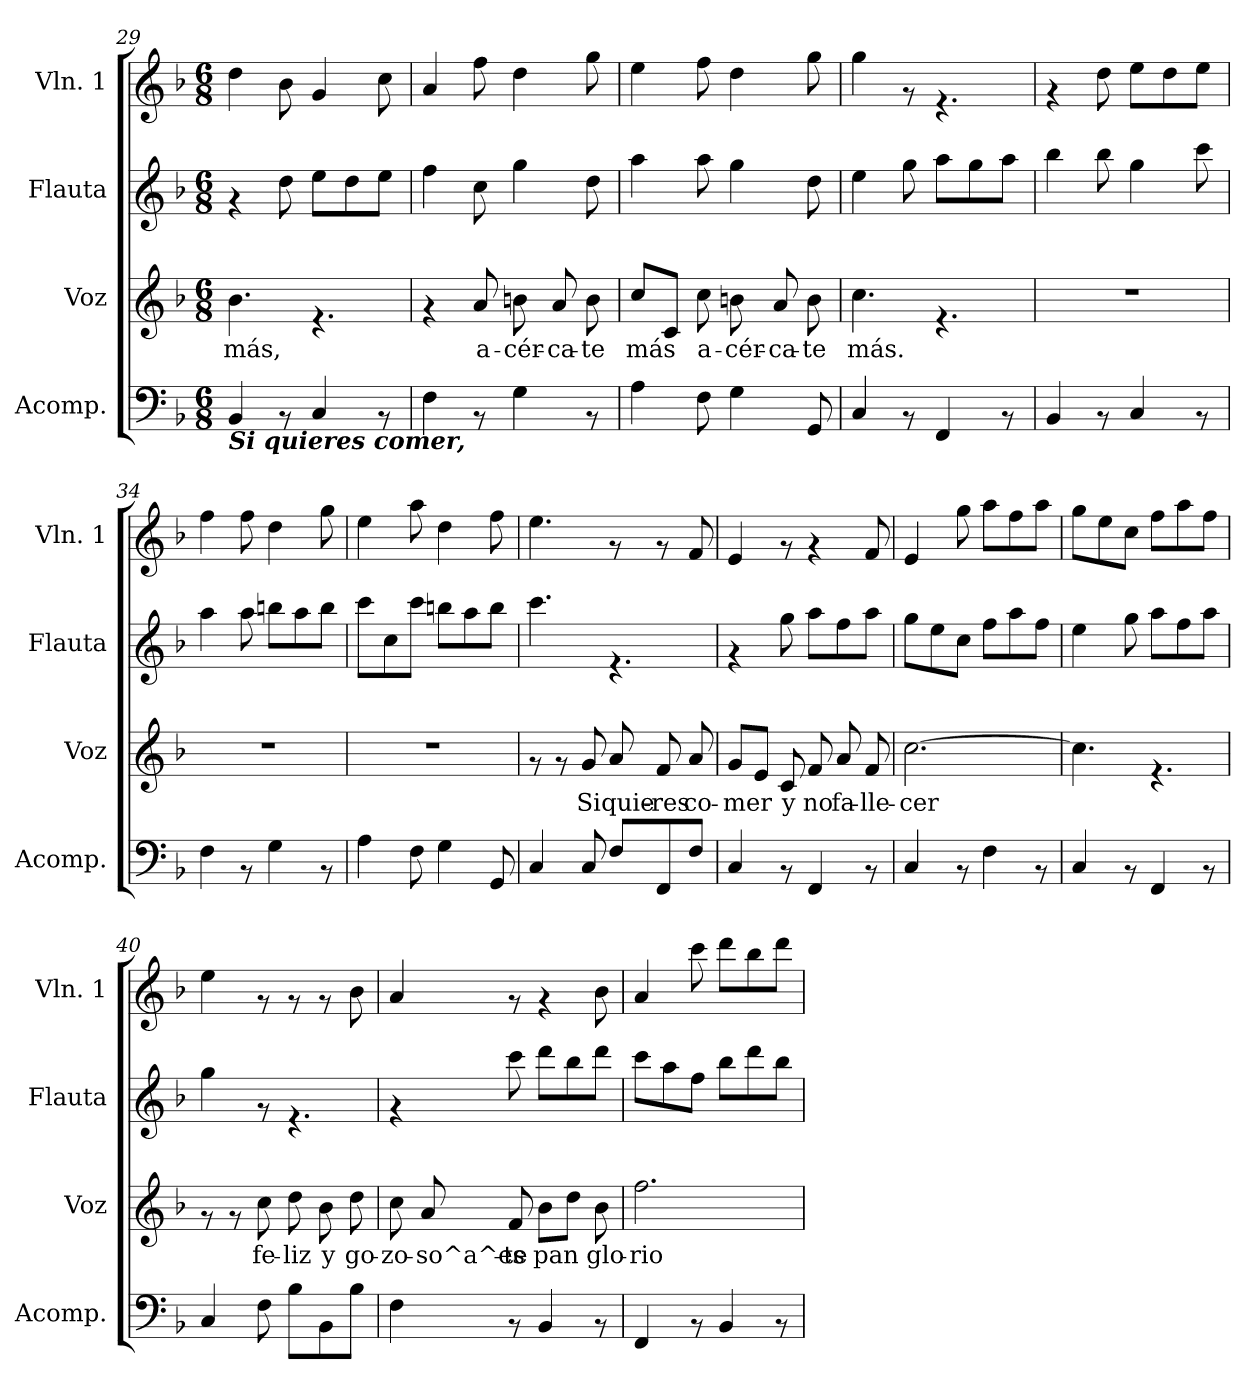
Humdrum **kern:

**kern	**kern	**text	**kern	**kern
*part4	*part3	*part3	*part2	*part1
*staff4	*staff3	*staff3	*staff2	*staff1
*I"Acomp.	*I"Voz	*	*I"Flauta	*I"Vln. 1
*I'Acomp.	*I'Voz	*	*I'Flauta	*I'Vln. 1
*clefF4	*clefG2	*	*clefG2	*clefG2
*k[b-]	*k[b-]	*	*k[b-]	*k[b-]
*F:	*F:	*	*F:	*F:
*M6/8	*M6/8	*	*M6/8	*M6/8
=29	=29	=29	=29	=29
!LO:TX:b:Bi:t=Si quieres comer,	!	!	!	!
!	!	!LO:LY:b	!	!
4BB-/	4.b-\	más,	4rf	4dd\
8rAA	.	.	8dd\	8b-\
4C/	4.rf	.	8ee\L	4g/
.	.	.	8dd\	.
8rAA	.	.	8ee\J	8cc\
=30	=30	=30	=30	=30
4F\	4rf	.	4ff\	4a/
!	!	!LO:LY:b	!	!
8rAA	8a/	a-	8cc\	8ff\
!	!	!LO:LY:b	!	!
4G\	8bn\	-cér-	4gg\	4dd\
!	!	!LO:LY:b	!	!
.	8a/	-ca-	.	.
!	!	!LO:LY:b	!	!
8rAA	8b\	-te	8dd\	8gg\
!!LO:PB:g=z
=31	=31	=31	=31	=31
!	!	!LO:LY:b	!	!
4A\	8cc/L	más	4aa\	4ee\
.	8c/J	.	.	.
!	!	!LO:LY:b	!	!
8F\	8cc\	a-	8aa\	8ff\
!	!	!LO:LY:b	!	!
4G\	8bn\	-cér-	4gg\	4dd\
!	!	!LO:LY:b	!	!
.	8a/	-ca-	.	.
!	!	!LO:LY:b	!	!
8GG/	8b\	-te	8dd\	8gg\
=32	=32	=32	=32	=32
!	!	!LO:LY:b	!	!
4C/	4.cc\	más.	4ee\	4gg\
8rAA	.	.	8gg\	8rf
4FF/	4.rf	.	8aa\L	4.rf
.	.	.	8gg\	.
8rAA	.	.	8aa\J	.
=33	=33	=33	=33	=33
4BB-/	2.r	.	4bb-\	4rf
8rAA	.	.	8bb-\	8dd\
4C/	.	.	4gg\	8ee\L
.	.	.	.	8dd\
8rAA	.	.	8ccc\	8ee\J
=34	=34	=34	=34	=34
4F\	2.r	.	4aa\	4ff\
8rAA	.	.	8aa\	8ff\
4G\	.	.	8bbn\L	4dd\
.	.	.	8aa\	.
8rAA	.	.	8bb\J	8gg\
=35	=35	=35	=35	=35
4A\	2.r	.	8ccc\L	4ee\
.	.	.	8cc\	.
8F\	.	.	8ccc\J	8aa\
4G\	.	.	8bbn\L	4dd\
.	.	.	8aa\	.
8GG/	.	.	8bb\J	8ff\
!!LO:LB:g=z
=36	=36	=36	=36	=36
4C/	8rf	.	4.ccc\	4.ee\
.	8rf	.	.	.
!	!	!LO:LY:b	!	!
8C/	8g/	Si	.	.
!	!	!LO:LY:b	!	!
8F/L	8a/	quie-	4.rf	8rf
!	!	!LO:LY:b	!	!
8FF/	8f/	-res	.	8rf
!	!	!LO:LY:b	!	!
8F/J	8a/	co-	.	8f/
=37	=37	=37	=37	=37
!	!	!LO:LY:b	!	!
4C/	8g/L	-mer	4rf	4e/
.	8e/J	.	.	.
!	!	!LO:LY:b	!	!
8rAA	8c/	y	8gg\	8rf
!	!	!LO:LY:b	!	!
4FF/	8f/	no	8aa\L	4rf
!	!	!LO:LY:b	!	!
.	8a/	fa-	8ff\	.
!	!	!LO:LY:b	!	!
8rAA	8f/	-lle-	8aa\J	8f/
=38	=38	=38	=38	=38
!	!	!LO:LY:b	!	!
4C/	[>2.cc\	-cer	8gg\L	4e/
.	.	.	8ee\	.
8rAA	.	.	8cc\J	8gg\
4F\	.	.	8ff\L	8aa\L
.	.	.	8aa\	8ff\
8rAA	.	.	8ff\J	8aa\J
=39	=39	=39	=39	=39
4C/	4.cc\]	.	4ee\	8gg\L
.	.	.	.	8ee\
8rAA	.	.	8gg\	8cc\J
4FF/	4.rf	.	8aa\L	8ff\L
.	.	.	8ff\	8aa\
8rAA	.	.	8aa\J	8ff\J
=40	=40	=40	=40	=40
4C/	8rf	.	4gg\	4ee\
.	8rf	.	.	.
!	!	!LO:LY:b	!	!
8F\	8cc\	fe-	8rf	8rf
!	!	!LO:LY:b	!	!
8B-\L	8dd\	-liz	4.rf	8rf
!	!	!LO:LY:b	!	!
8BB-\	8b-\	y	.	8rf
!	!	!LO:LY:b	!	!
8B-\J	8dd\	go-	.	8b-\
!!LO:LB:g=z
=41	=41	=41	=41	=41
!	!	!LO:LY:b	!	!
4F\	8cc\	-zo-	4rf	4a/
!	!	!LO:LY:b	!	!
.	8a/	-so^a^es-	.	.
!	!	!LO:LY:b	!	!
8rAA	8f/	-te	8ccc\	8rf
!	!	!LO:LY:b	!	!
4BB-/	8b-\L	pan	8ddd\L	4rf
.	8dd\J	.	8bb-\	.
!	!	!LO:LY:b	!	!
8rAA	8b-\	glo-	8ddd\J	8b-\
=42	=42	=42	=42	=42
!	!	!LO:LY:b	!	!
4FF/	2.ff\	-rio-	8ccc\L	4a/
.	.	.	8aa\	.
8rAA	.	.	8ff\J	8ccc\
4BB-/	.	.	8bb-\L	8ddd\L
.	.	.	8ddd\	8bb-\
8rAA	.	.	8bb-\J	8ddd\J
=	=	=	=	=
*-	*-	*-	*-	*-
